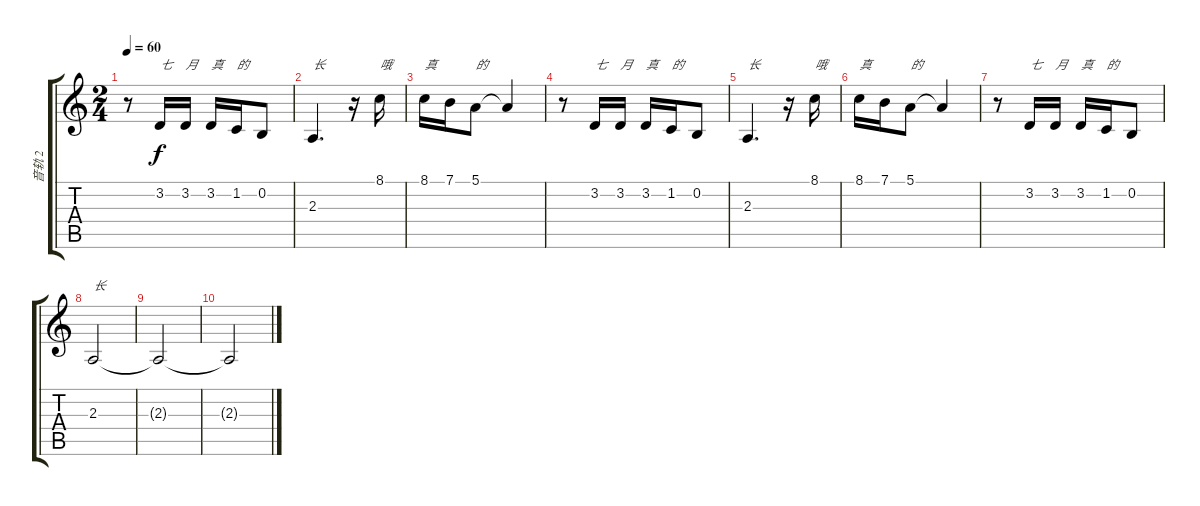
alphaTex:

\track ("音轨 2" "音轨 2") {instrument bassoon}
\staff {score tabs}
\tuning (E4 B3 G3 D3 A2 E2) {hide}
\ts (2 4)
\tempo 60
\clef g2
\ks c
r.8{dy f} 3.2.16{txt "七"} 3.2.16{txt "月"} 3.2.16{txt "真"} 1.2.16{txt "的"} 0.2.8 |
2.3.4{d txt "长"} r.16 8.1.16{txt "哦"} |
8.1.16{txt "真"} 7.1.16 5.1.8{txt "的"} 5.1{t}.4 |
r.8 3.2.16{txt "七"} 3.2.16{txt "月"} 3.2.16{txt "真"} 1.2.16{txt "的"} 0.2.8 |
2.3.4{d txt "长"} r.16 8.1.16{txt "哦"} |
8.1.16{txt "真"} 7.1.16 5.1.8{txt "的"} 5.1{t}.4 |
r.8 3.2.16{txt "七"} 3.2.16{txt "月"} 3.2.16{txt "真"} 1.2.16{txt "的"} 0.2.8 |
2.3.2{txt "长"} |
2.3{t}.2 |
2.3{t}.2{txt " "}
